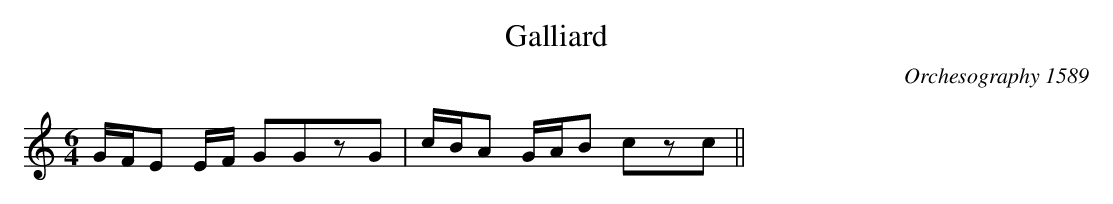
X:1
T:Galliard
C:Orchesography 1589
M:6/4
K:D dorian
G/F/E E/F/ GGzG | c/B/A G/A/B czc ||
